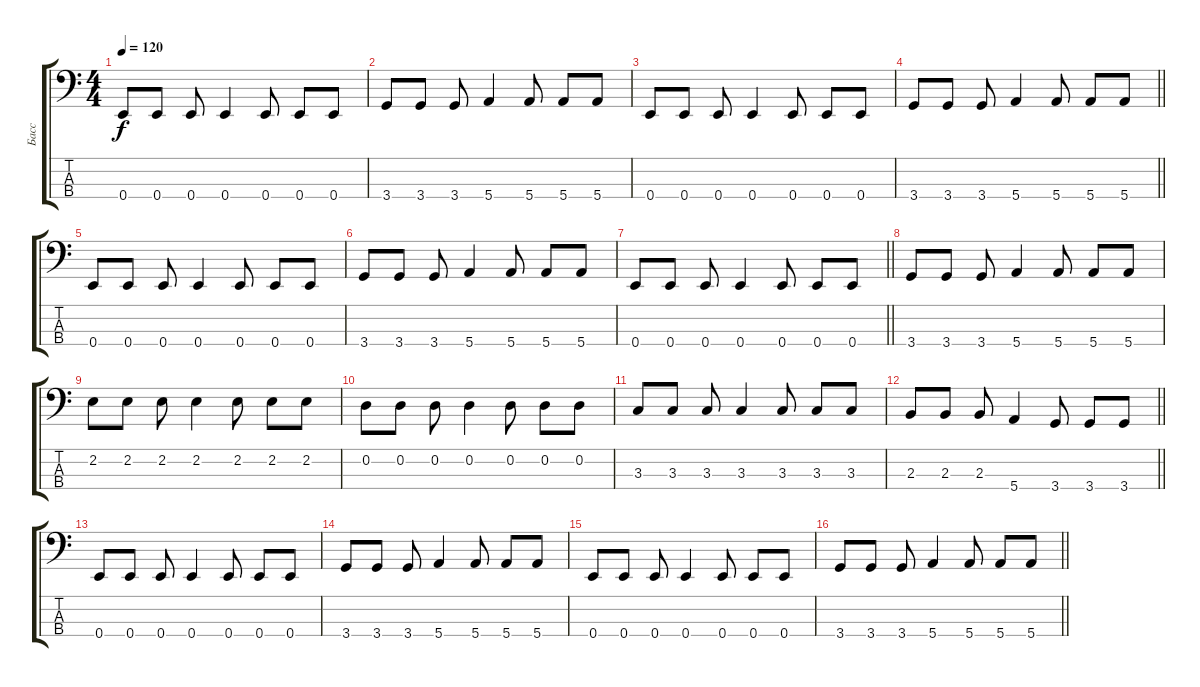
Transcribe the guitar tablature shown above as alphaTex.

\track ("Басс" "Басс") {instrument electricbasspick}
\staff {score tabs}
\tuning (G2 D2 A1 E1) {hide}
\ts (4 4)
\tempo 120
\clef f4
\ks c
0.4.8{dy f} 0.4.8 0.4.8 0.4.4 0.4.8 0.4.8 0.4.8 |
3.4.8 3.4.8 3.4.8 5.4.4 5.4.8 5.4.8 5.4.8 |
0.4.8 0.4.8 0.4.8 0.4.4 0.4.8 0.4.8 0.4.8 |
\barLineRight lightlight
3.4.8 3.4.8 3.4.8 5.4.4 5.4.8 5.4.8 5.4.8 |
0.4.8 0.4.8 0.4.8 0.4.4 0.4.8 0.4.8 0.4.8 |
3.4.8 3.4.8 3.4.8 5.4.4 5.4.8 5.4.8 5.4.8 |
\barLineRight lightlight
0.4.8 0.4.8 0.4.8 0.4.4 0.4.8 0.4.8 0.4.8 |
3.4.8 3.4.8 3.4.8 5.4.4 5.4.8 5.4.8 5.4.8 |
2.2.8 2.2.8 2.2.8 2.2.4 2.2.8 2.2.8 2.2.8 |
0.2.8 0.2.8 0.2.8 0.2.4 0.2.8 0.2.8 0.2.8 |
3.3.8 3.3.8 3.3.8 3.3.4 3.3.8 3.3.8 3.3.8 |
\barLineRight lightlight
2.3.8 2.3.8 2.3.8 5.4.4 3.4.8 3.4.8 3.4.8 |
0.4.8 0.4.8 0.4.8 0.4.4 0.4.8 0.4.8 0.4.8 |
3.4.8 3.4.8 3.4.8 5.4.4 5.4.8 5.4.8 5.4.8 |
0.4.8 0.4.8 0.4.8 0.4.4 0.4.8 0.4.8 0.4.8 |
\barLineRight lightlight
3.4.8 3.4.8 3.4.8 5.4.4 5.4.8 5.4.8 5.4.8
